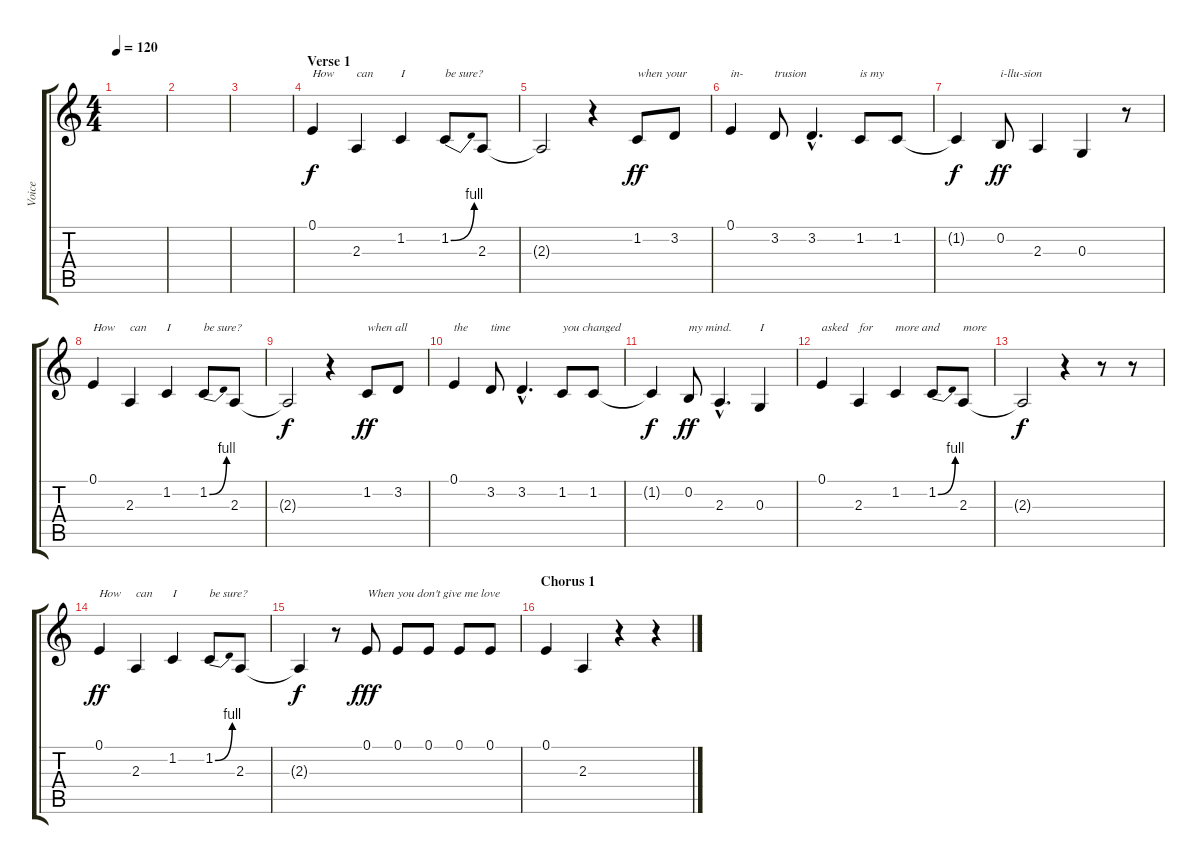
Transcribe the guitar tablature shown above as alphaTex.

\track ("Voice" "Voice") {instrument voiceoohs}
\staff {score tabs}
\tuning (E4 B3 G3 D3 A2 E2) {hide}
\ts (4 4)
\tempo 120
\clef g2
\ks c
|
|
|
\section ("" "Verse 1")
0.1.4{txt "How"} 2.3.4{txt "can"} 1.2.4{txt "I"} 1.2{be (bend 0 0 60 4)}.8{txt "be sure?"} 2.3.8 |
2.3{t}.2{dy f} r.4 1.2.8{txt "when your" dy ff} 3.2.8 |
0.1.4{txt "in-"} 3.2.8{txt "trusion"} 3.2{hac}.4{d} 1.2.8{txt "is my"} 1.2.8 |
1.2{t}.4{dy f} 0.2.8{txt "i-llu-sion" dy ff} 2.3.4 0.3.4 r.8 |
0.1.4{txt "How"} 2.3.4{txt "can"} 1.2.4{txt "I"} 1.2{be (bend 0 0 60 4)}.8{txt "be sure?"} 2.3.8 |
2.3{t}.2{dy f} r.4 1.2.8{txt "when all" dy ff} 3.2.8 |
0.1.4{txt "the"} 3.2.8{txt "time"} 3.2{hac}.4{d} 1.2.8{txt "you changed"} 1.2.8 |
1.2{t}.4{dy f} 0.2.8{txt "my mind." dy ff} 2.3{hac}.4{d} 0.3.4{txt "I"} |
0.1.4{txt "asked"} 2.3.4{txt "for"} 1.2.4{txt "more and"} 1.2{be (bend 0 0 60 4)}.8 2.3.8{txt "more"} |
2.3{t}.2{dy f} r.4 r.8 r.8 |
0.1.4{txt "How" dy ff} 2.3.4{txt "can"} 1.2.4{txt "I"} 1.2{be (bend 0 0 60 4)}.8{txt "be sure?"} 2.3.8 |
2.3{t}.4{dy f} r.8 0.1.8{txt "When you don't give me love" dy fff} 0.1.8 0.1.8 0.1.8 0.1.8 |
\section ("" "Chorus 1")
0.1.4 2.3.4 r.4 r.4
